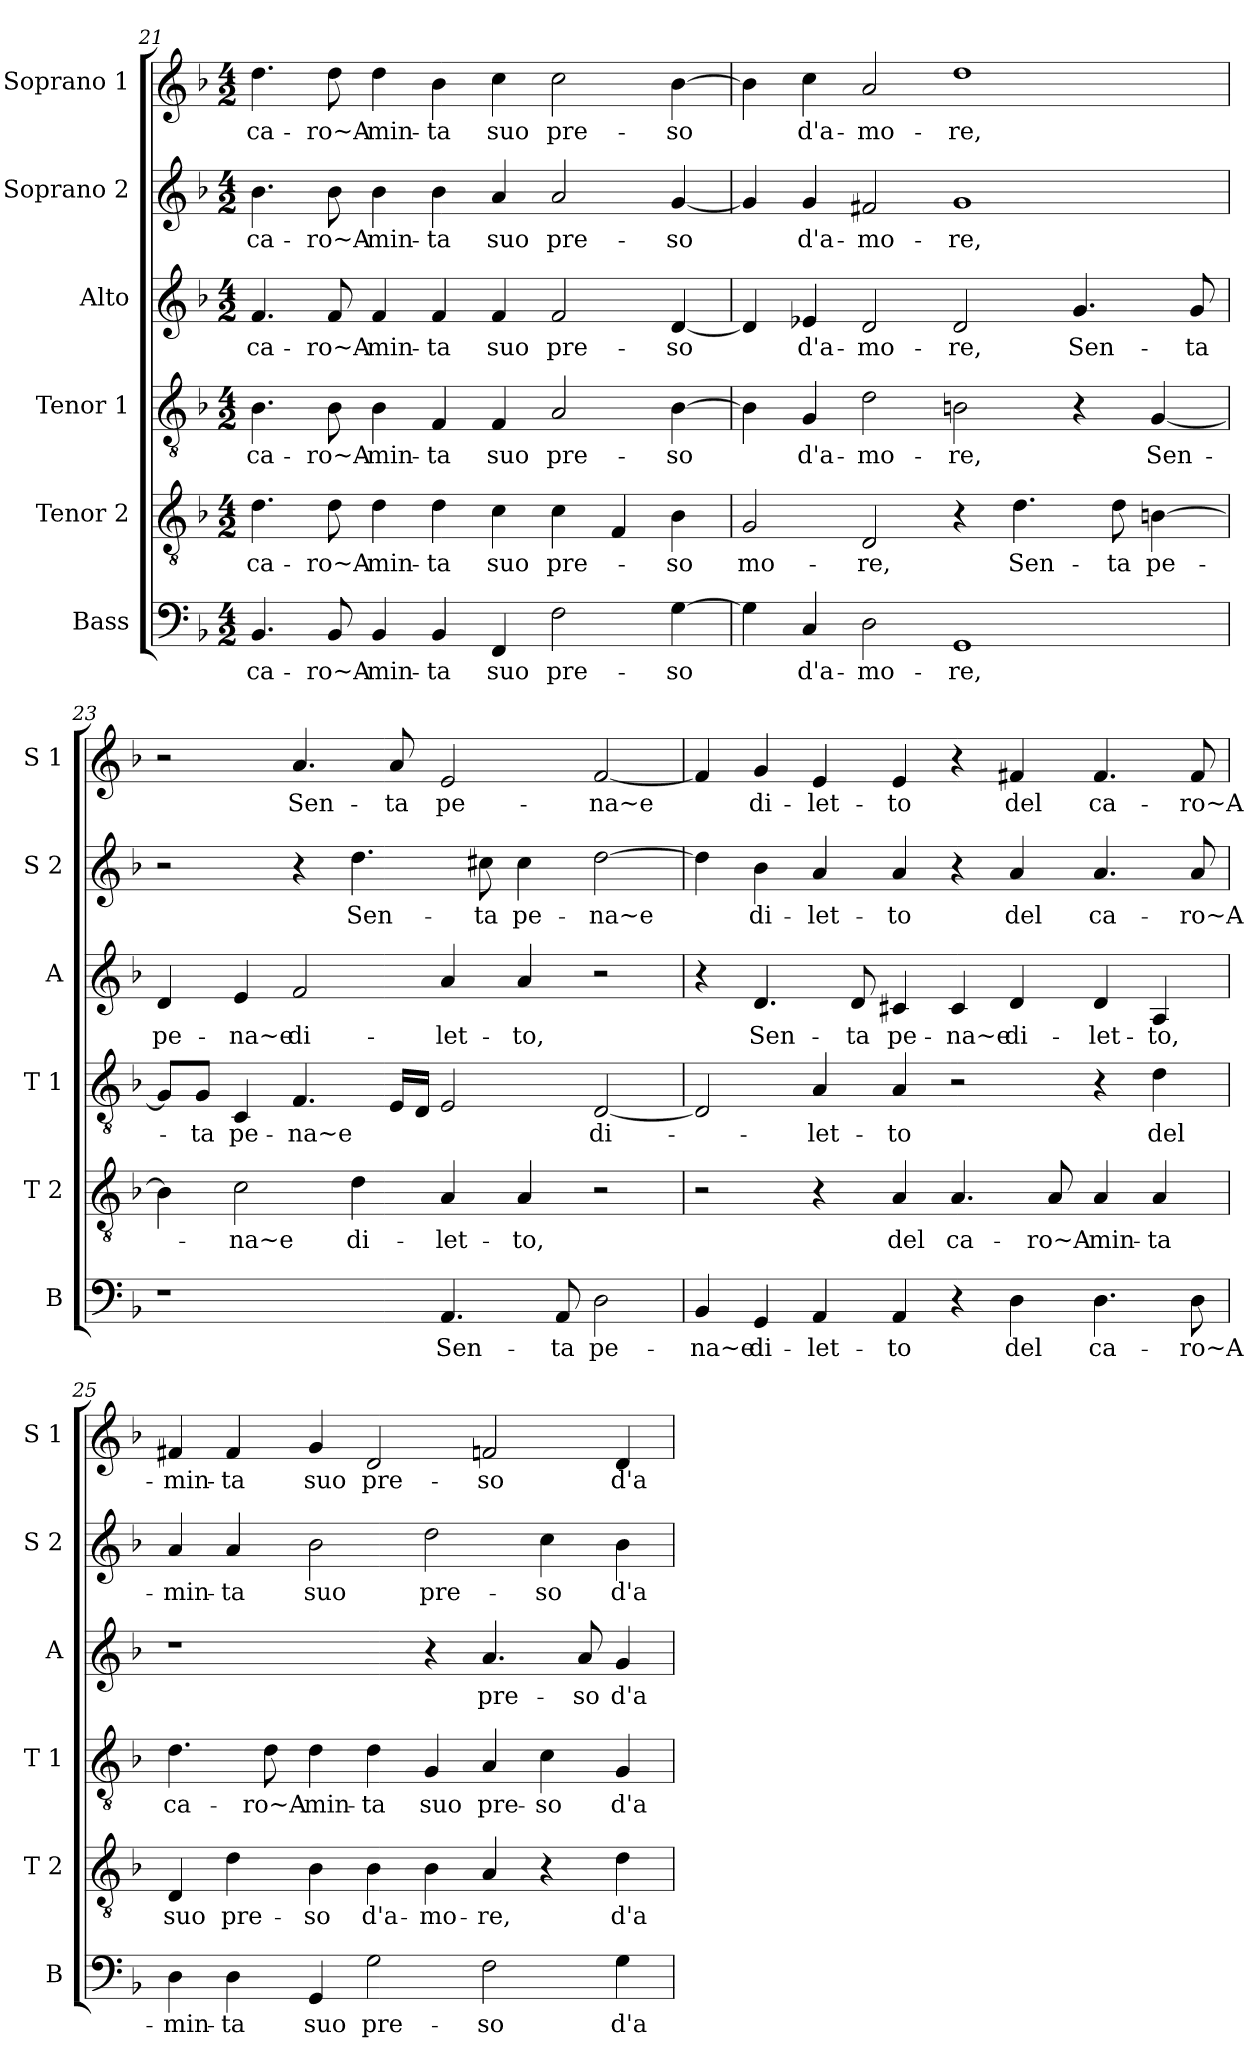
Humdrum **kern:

**kern	**text	**kern	**text	**kern	**text	**kern	**text	**kern	**text	**kern	**text
*part6	*part6	*part5	*part5	*part4	*part4	*part3	*part3	*part2	*part2	*part1	*part1
*staff6	*staff6	*staff5	*staff5	*staff4	*staff4	*staff3	*staff3	*staff2	*staff2	*staff1	*staff1
*I"Bass	*	*I"Tenor 2	*	*I"Tenor 1	*	*I"Alto	*	*I"Soprano 2	*	*I"Soprano 1	*
*I'B	*	*I'T 2	*	*I'T 1	*	*I'A	*	*I'S 2	*	*I'S 1	*
*clefF4	*	*clefGv2	*	*clefGv2	*	*clefG2	*	*clefG2	*	*clefG2	*
*k[b-]	*	*k[b-]	*	*k[b-]	*	*k[b-]	*	*k[b-]	*	*k[b-]	*
*F:	*	*F:	*	*F:	*	*F:	*	*F:	*	*F:	*
*M4/2	*	*M4/2	*	*M4/2	*	*M4/2	*	*M4/2	*	*M4/2	*
=21	=21	=21	=21	=21	=21	=21	=21	=21	=21	=21	=21
!	!LO:LY:b	!	!LO:LY:b	!	!LO:LY:b	!	!LO:LY:b	!	!LO:LY:b	!	!LO:LY:b
4.BB-/	ca-	4.d\	ca-	4.B-\	ca-	4.f/	ca-	4.b-\	ca-	4.dd\	ca-
!	!LO:LY:b	!	!LO:LY:b	!	!LO:LY:b	!	!LO:LY:b	!	!LO:LY:b	!	!LO:LY:b
8BB-/	-ro~A-	8d\	-ro~A-	8B-\	-ro~A-	8f/	-ro~A-	8b-\	-ro~A-	8dd\	-ro~A-
!	!LO:LY:b	!	!LO:LY:b	!	!LO:LY:b	!	!LO:LY:b	!	!LO:LY:b	!	!LO:LY:b
4BB-/	-min-	4d\	-min-	4B-\	-min-	4f/	-min-	4b-\	-min-	4dd\	-min-
!	!LO:LY:b	!	!LO:LY:b	!	!LO:LY:b	!	!LO:LY:b	!	!LO:LY:b	!	!LO:LY:b
4BB-/	-ta	4d\	-ta	4F/	-ta	4f/	-ta	4b-\	-ta	4b-\	-ta
!	!LO:LY:b	!	!LO:LY:b	!	!LO:LY:b	!	!LO:LY:b	!	!LO:LY:b	!	!LO:LY:b
4FF/	suo	4c\	suo	4F/	suo	4f/	suo	4a/	suo	4cc\	suo
!	!LO:LY:b	!	!LO:LY:b	!	!LO:LY:b	!	!LO:LY:b	!	!LO:LY:b	!	!LO:LY:b
2F\	pre-	4c\	pre-	2A/	pre-	2f/	pre-	2a/	pre-	2cc\	pre-
.	.	4F/	.	.	.	.	.	.	.	.	.
!	!LO:LY:b	!	!LO:LY:b	!	!LO:LY:b	!	!LO:LY:b	!	!LO:LY:b	!	!LO:LY:b
[4G\	-so	4B-\	-so	[4B-\	-so	[4d/	-so	[4g/	-so	[4b-\	-so
!!LO:LB:g=z
=22	=22	=22	=22	=22	=22	=22	=22	=22	=22	=22	=22
!	!	!	!LO:LY:b	!	!	!	!	!	!	!	!
4G\]	.	2G/	mo-	4B-\]	.	4d/]	.	4g/]	.	4b-\]	.
!	!LO:LY:b	!	!	!	!LO:LY:b	!	!LO:LY:b	!	!LO:LY:b	!	!LO:LY:b
4C/	d'a-	.	.	4G/	d'a-	4e-X/	d'a-	4g/	d'a-	4cc\	d'a-
!	!LO:LY:b	!	!LO:LY:b	!	!LO:LY:b	!	!LO:LY:b	!	!LO:LY:b	!	!LO:LY:b
2D\	-mo-	2D/	-re,	2d\	-mo-	2d/	-mo-	2f#X/	-mo-	2a/	-mo-
!	!LO:LY:b	!	!	!	!LO:LY:b	!	!LO:LY:b	!	!LO:LY:b	!	!LO:LY:b
1GG	-re,	4r	.	2Bn\	-re,	2d/	-re,	1g	-re,	1dd	-re,
!	!	!	!LO:LY:b	!	!	!	!	!	!	!	!
.	.	4.d\	Sen-	.	.	.	.	.	.	.	.
!	!	!	!	!	!	!	!LO:LY:b	!	!	!	!
.	.	.	.	4r	.	4.g/	Sen-	.	.	.	.
!	!	!	!LO:LY:b	!	!	!	!	!	!	!	!
.	.	8d\	-ta	.	.	.	.	.	.	.	.
!	!	!	!LO:LY:b	!	!LO:LY:b	!	!	!	!	!	!
.	.	[4Bn\	pe-	[4G/	Sen-	.	.	.	.	.	.
!	!	!	!	!	!	!	!LO:LY:b	!	!	!	!
.	.	.	.	.	.	8g/	-ta	.	.	.	.
=23	=23	=23	=23	=23	=23	=23	=23	=23	=23	=23	=23
!	!	!	!	!	!	!	!LO:LY:b	!	!	!	!
1r	.	4B\]	.	8G/L]	.	4d/	pe-	2r	.	2r	.
!	!	!	!	!	!LO:LY:b	!	!	!	!	!	!
.	.	.	.	8G/J	-ta	.	.	.	.	.	.
!	!	!	!LO:LY:b	!	!LO:LY:b	!	!LO:LY:b	!	!	!	!
.	.	2c\	-na~e	4C/	pe-	4e/	-na~e	.	.	.	.
!	!	!	!	!	!LO:LY:b	!	!LO:LY:b	!	!	!	!LO:LY:b
.	.	.	.	4.F/	-na~e	2f/	di-	4r	.	4.a/	Sen-
!	!	!	!LO:LY:b	!	!	!	!	!	!LO:LY:b	!	!
.	.	4d\	di-	.	.	.	.	4.dd\	Sen-	.	.
!	!	!	!	!	!	!	!	!	!	!	!LO:LY:b
.	.	.	.	16E/LL	.	.	.	.	.	8a/	-ta
.	.	.	.	16D/JJ	.	.	.	.	.	.	.
!	!LO:LY:b	!	!LO:LY:b	!	!	!	!LO:LY:b	!	!	!	!LO:LY:b
4.AA/	Sen-	4A/	-let-	2E/	.	4a/	-let-	.	.	2e/	pe-
!	!	!	!	!	!	!	!	!	!LO:LY:b	!	!
.	.	.	.	.	.	.	.	8cc#X\	-ta	.	.
!	!	!	!LO:LY:b	!	!	!	!LO:LY:b	!	!LO:LY:b	!	!
.	.	4A/	-to,	.	.	4a/	-to,	4cc#\	pe-	.	.
!	!LO:LY:b	!	!	!	!	!	!	!	!	!	!
8AA/	-ta	.	.	.	.	.	.	.	.	.	.
!	!LO:LY:b	!	!	!	!LO:LY:b	!	!	!	!LO:LY:b	!	!LO:LY:b
2D\	pe-	2r	.	[2D/	di-	2r	.	[2dd\	-na~e	[2f/	-na~e
!!LO:PB:g=z
=24	=24	=24	=24	=24	=24	=24	=24	=24	=24	=24	=24
!	!LO:LY:b	!	!	!	!	!	!	!	!	!	!
4BB-/	-na~e	2r	.	2D/]	.	4r	.	4dd\]	.	4f/]	.
!	!LO:LY:b	!	!	!	!	!	!LO:LY:b	!	!LO:LY:b	!	!LO:LY:b
4GG/	di-	.	.	.	.	4.d/	Sen-	4b-\	di-	4g/	di-
!	!LO:LY:b	!	!	!	!LO:LY:b	!	!	!	!LO:LY:b	!	!LO:LY:b
4AA/	-let-	4r	.	4A/	-let-	.	.	4a/	-let-	4e/	-let-
!	!	!	!	!	!	!	!LO:LY:b	!	!	!	!
.	.	.	.	.	.	8d/	-ta	.	.	.	.
!	!LO:LY:b	!	!LO:LY:b	!	!LO:LY:b	!	!LO:LY:b	!	!LO:LY:b	!	!LO:LY:b
4AA/	-to	4A/	del	4A/	-to	4c#X/	pe-	4a/	-to	4e/	-to
!	!	!	!LO:LY:b	!	!	!	!LO:LY:b	!	!	!	!
4r	.	4.A/	ca-	2r	.	4c#/	-na~e	4r	.	4r	.
!	!LO:LY:b	!	!	!	!	!	!LO:LY:b	!	!LO:LY:b	!	!LO:LY:b
4D\	del	.	.	.	.	4d/	di-	4a/	del	4f#X/	del
!	!	!	!LO:LY:b	!	!	!	!	!	!	!	!
.	.	8A/	-ro~A-	.	.	.	.	.	.	.	.
!	!LO:LY:b	!	!LO:LY:b	!	!	!	!LO:LY:b	!	!LO:LY:b	!	!LO:LY:b
4.D\	ca-	4A/	-min-	4r	.	4d/	-let-	4.a/	ca-	4.f#/	ca-
!	!	!	!LO:LY:b	!	!LO:LY:b	!	!LO:LY:b	!	!	!	!
.	.	4A/	-ta	4d\	del	4A/	-to,	.	.	.	.
!	!LO:LY:b	!	!	!	!	!	!	!	!LO:LY:b	!	!LO:LY:b
8D\	-ro~A-	.	.	.	.	.	.	8a/	-ro~A-	8f#/	-ro~A-
=25	=25	=25	=25	=25	=25	=25	=25	=25	=25	=25	=25
!	!LO:LY:b	!	!LO:LY:b	!	!LO:LY:b	!	!	!	!LO:LY:b	!	!LO:LY:b
4D\	-min-	4D/	suo	4.d\	ca-	1r	.	4a/	-min-	4f#X/	-min-
!	!LO:LY:b	!	!LO:LY:b	!	!	!	!	!	!LO:LY:b	!	!LO:LY:b
4D\	-ta	4d\	pre-	.	.	.	.	4a/	-ta	4f#/	-ta
!	!	!	!	!	!LO:LY:b	!	!	!	!	!	!
.	.	.	.	8d\	-ro~A-	.	.	.	.	.	.
!	!LO:LY:b	!	!LO:LY:b	!	!LO:LY:b	!	!	!	!LO:LY:b	!	!LO:LY:b
4GG/	suo	4B-\	-so	4d\	-min-	.	.	2b-\	suo	4g/	suo
!	!LO:LY:b	!	!LO:LY:b	!	!LO:LY:b	!	!	!	!	!	!LO:LY:b
2G\	pre-	4B-\	d'a-	4d\	-ta	.	.	.	.	2d/	pre-
!	!	!	!LO:LY:b	!	!LO:LY:b	!	!	!	!LO:LY:b	!	!
.	.	4B-\	-mo-	4G/	suo	4r	.	2dd\	pre-	.	.
!	!LO:LY:b	!	!LO:LY:b	!	!LO:LY:b	!	!LO:LY:b	!	!	!	!LO:LY:b
2F\	-so	4A/	-re,	4A/	pre-	4.a/	pre-	.	.	2fn/	-so
!	!	!	!	!	!LO:LY:b	!	!	!	!LO:LY:b	!	!
.	.	4r	.	4c\	-so	.	.	4cc\	-so	.	.
!	!	!	!	!	!	!	!LO:LY:b	!	!	!	!
.	.	.	.	.	.	8a/	-so	.	.	.	.
!	!LO:LY:b	!	!LO:LY:b	!	!LO:LY:b	!	!LO:LY:b	!	!LO:LY:b	!	!LO:LY:b
4G\	d'a-	4d\	d'a-	4G/	d'a-	4g/	d'a-	4b-\	d'a-	4d/	d'a-
=	=	=	=	=	=	=	=	=	=	=	=
*-	*-	*-	*-	*-	*-	*-	*-	*-	*-	*-	*-
